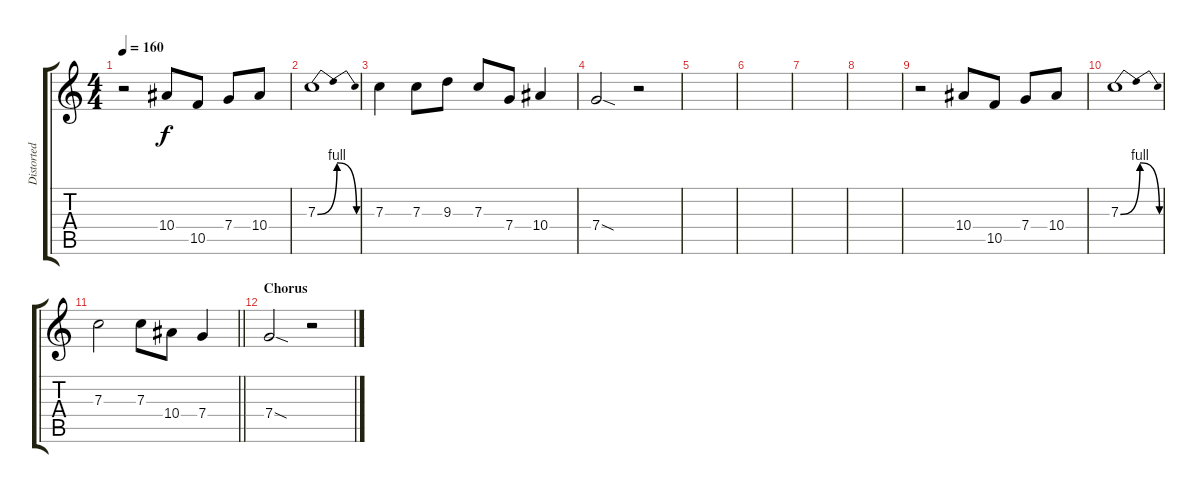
\track ("Distorted Lead" "Distorted ") {instrument overdrivenguitar}
\staff {score tabs}
\tuning (D4 A3 F3 C3 G2 D2) {hide}
\ts (4 4)
\tempo 160
\clef g2
\ks c
r.2{dy f} 10.4.8 10.5.8 7.4.8 10.4.8 |
7.3{be (bendrelease 0 0 15 4 45 4 60 0)}.1 |
7.3.4 7.3.8 9.3.8 7.3.8 7.4.8 10.4.4 |
7.4{sod}.2 r.2 |
|
|
|
|
r.2 10.4.8 10.5.8 7.4.8 10.4.8 |
7.3{be (bendrelease 0 0 15 4 45 4 60 0)}.1 |
\barLineRight lightlight
7.3.2 7.3.8 10.4.8 7.4.4 |
\section ("" "Chorus")
7.4{sod}.2 r.2
